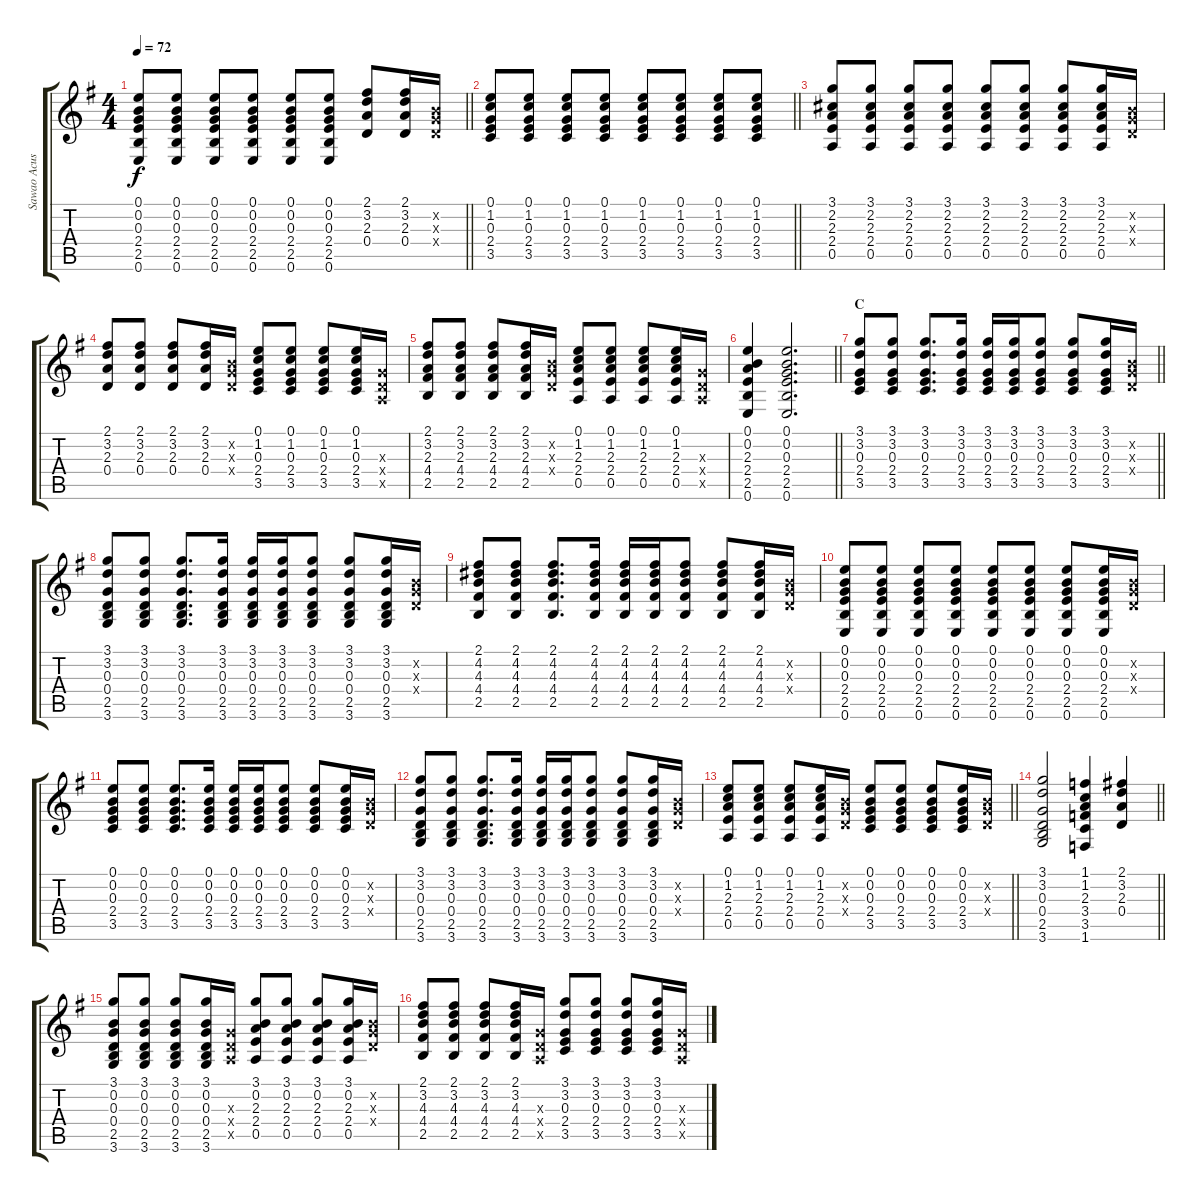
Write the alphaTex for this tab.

\track ("Sawao Acustic" "Sawao Acus") {instrument acousticguitarsteel}
\staff {score tabs}
\tuning (E4 B3 G3 D3 A2 E2) {hide}
\ts (4 4)
\tempo 72
\clef g2
\barLineRight lightlight
\ks g
(0.1 0.2 0.3 2.4 2.5 0.6).8{dy f} (0.1 0.2 0.3 2.4 2.5 0.6).8 (0.1 0.2 0.3 2.4 2.5 0.6).8 (0.1 0.2 0.3 2.4 2.5 0.6).8 (0.1 0.2 0.3 2.4 2.5 0.6).8 (0.1 0.2 0.3 2.4 2.5 0.6).8 (2.1 3.2 2.3 0.4).8 (2.1 3.2 2.3 0.4).16 (0.2{x} 0.3{x} 0.4{x}).16 |
\section ("" "")
\barLineRight lightlight
(0.1 1.2 0.3 2.4 3.5).8 (0.1 1.2 0.3 2.4 3.5).8 (0.1 1.2 0.3 2.4 3.5).8 (0.1 1.2 0.3 2.4 3.5).8 (0.1 1.2 0.3 2.4 3.5).8 (0.1 1.2 0.3 2.4 3.5).8 (0.1 1.2 0.3 2.4 3.5).8 (0.1 1.2 0.3 2.4 3.5).8 |
(3.1 2.2 2.3 2.4 0.5).8 (3.1 2.2 2.3 2.4 0.5).8 (3.1 2.2 2.3 2.4 0.5).8 (3.1 2.2 2.3 2.4 0.5).8 (3.1 2.2 2.3 2.4 0.5).8 (3.1 2.2 2.3 2.4 0.5).8 (3.1 2.2 2.3 2.4 0.5).8 (3.1 2.2 2.3 2.4 0.5).16 (0.2{x} 0.3{x} 0.4{x}).16 |
(2.1 3.2 2.3 0.4).8 (2.1 3.2 2.3 0.4).8 (2.1 3.2 2.3 0.4).8 (2.1 3.2 2.3 0.4).16 (0.2{x} 0.3{x} 0.4{x}).16 (0.1 1.2 0.3 2.4 3.5).8 (0.1 1.2 0.3 2.4 3.5).8 (0.1 1.2 0.3 2.4 3.5).8 (0.1 1.2 0.3 2.4 3.5).16 (0.3{x} 0.4{x} 0.5{x}).16 |
(2.1 3.2 2.3 4.4 2.5).8 (2.1 3.2 2.3 4.4 2.5).8 (2.1 3.2 2.3 4.4 2.5).8 (2.1 3.2 2.3 4.4 2.5).16 (0.2{x} 0.3{x} 0.4{x}).16 (0.1 1.2 2.3 2.4 0.5).8 (0.1 1.2 2.3 2.4 0.5).8 (0.1 1.2 2.3 2.4 0.5).8 (0.1 1.2 2.3 2.4 0.5).16 (0.3{x} 0.4{x} 0.5{x}).16 |
\barLineRight lightlight
(0.1 0.2 2.3 2.4 2.5 0.6).4 (0.1 0.2 0.3 2.4 2.5 0.6).2{d} |
\section ("" "C")
\barLineRight lightlight
(3.1 3.2 0.3 2.4 3.5).8 (3.1 3.2 0.3 2.4 3.5).8 (3.1 3.2 0.3 2.4 3.5).8{d} (3.1 3.2 0.3 2.4 3.5).16 (3.1 3.2 0.3 2.4 3.5).16 (3.1 3.2 0.3 2.4 3.5).16 (3.1 3.2 0.3 2.4 3.5).8 (3.1 3.2 0.3 2.4 3.5).8 (3.1 3.2 0.3 2.4 3.5).16 (0.2{x} 0.3{x} 0.4{x}).16 |
\section ("" "")
(3.1 3.2 0.3 0.4 2.5 3.6).8 (3.1 3.2 0.3 0.4 2.5 3.6).8 (3.1 3.2 0.3 0.4 2.5 3.6).8{d} (3.1 3.2 0.3 0.4 2.5 3.6).16 (3.1 3.2 0.3 0.4 2.5 3.6).16 (3.1 3.2 0.3 0.4 2.5 3.6).16 (3.1 3.2 0.3 0.4 2.5 3.6).8 (3.1 3.2 0.3 0.4 2.5 3.6).8 (3.1 3.2 0.3 0.4 2.5 3.6).16 (0.2{x} 0.3{x} 0.4{x}).16 |
(2.1 4.2 4.3 4.4 2.5).8 (2.1 4.2 4.3 4.4 2.5).8 (2.1 4.2 4.3 4.4 2.5).8{d} (2.1 4.2 4.3 4.4 2.5).16 (2.1 4.2 4.3 4.4 2.5).16 (2.1 4.2 4.3 4.4 2.5).16 (2.1 4.2 4.3 4.4 2.5).8 (2.1 4.2 4.3 4.4 2.5).8 (2.1 4.2 4.3 4.4 2.5).16 (0.2{x} 0.3{x} 0.4{x}).16 |
(0.1 0.2 0.3 2.4 2.5 0.6).8 (0.1 0.2 0.3 2.4 2.5 0.6).8 (0.1 0.2 0.3 2.4 2.5 0.6).8 (0.1 0.2 0.3 2.4 2.5 0.6).8 (0.1 0.2 0.3 2.4 2.5 0.6).8 (0.1 0.2 0.3 2.4 2.5 0.6).8 (0.1 0.2 0.3 2.4 2.5 0.6).8 (0.1 0.2 0.3 2.4 2.5 0.6).16 (0.2{x} 0.3{x} 0.4{x}).16 |
(0.1 0.2 0.3 2.4 3.5).8 (0.1 0.2 0.3 2.4 3.5).8 (0.1 0.2 0.3 2.4 3.5).8{d} (0.1 0.2 0.3 2.4 3.5).16 (0.1 0.2 0.3 2.4 3.5).16 (0.1 0.2 0.3 2.4 3.5).16 (0.1 0.2 0.3 2.4 3.5).8 (0.1 0.2 0.3 2.4 3.5).8 (0.1 0.2 0.3 2.4 3.5).16 (0.2{x} 0.3{x} 0.4{x}).16 |
(3.1 3.2 0.3 0.4 2.5 3.6).8 (3.1 3.2 0.3 0.4 2.5 3.6).8 (3.1 3.2 0.3 0.4 2.5 3.6).8{d} (3.1 3.2 0.3 0.4 2.5 3.6).16 (3.1 3.2 0.3 0.4 2.5 3.6).16 (3.1 3.2 0.3 0.4 2.5 3.6).16 (3.1 3.2 0.3 0.4 2.5 3.6).8 (3.1 3.2 0.3 0.4 2.5 3.6).8 (3.1 3.2 0.3 0.4 2.5 3.6).16 (0.2{x} 0.3{x} 0.4{x}).16 |
\barLineRight lightlight
(0.1 1.2 2.3 2.4 0.5).8 (0.1 1.2 2.3 2.4 0.5).8 (0.1 1.2 2.3 2.4 0.5).8 (0.1 1.2 2.3 2.4 0.5).16 (0.2{x} 0.3{x} 0.4{x}).16 (0.1 0.2 0.3 2.4 3.5).8 (0.1 0.2 0.3 2.4 3.5).8 (0.1 0.2 0.3 2.4 3.5).8 (0.1 0.2 0.3 2.4 3.5).16 (0.2{x} 0.3{x} 0.4{x}).16 |
\section ("" "")
\barLineRight lightlight
(3.1 3.2 0.3 0.4 2.5 3.6).2 (1.1 1.2 2.3 3.4 3.5 1.6).4 (2.1 3.2 2.3 0.4).4 |
\section ("" "")
(3.1 0.2 0.3 0.4 2.5 3.6).8 (3.1 0.2 0.3 0.4 2.5 3.6).8 (3.1 0.2 0.3 0.4 2.5 3.6).8 (3.1 0.2 0.3 0.4 2.5 3.6).16 (0.3{x} 0.4{x} 0.5{x}).16 (3.1 0.2 2.3 2.4 0.5).8 (3.1 0.2 2.3 2.4 0.5).8 (3.1 0.2 2.3 2.4 0.5).8 (3.1 0.2 2.3 2.4 0.5).16 (0.2{x} 0.3{x} 0.4{x}).16 |
(2.1 3.2 4.3 4.4 2.5).8 (2.1 3.2 4.3 4.4 2.5).8 (2.1 3.2 4.3 4.4 2.5).8 (2.1 3.2 4.3 4.4 2.5).16 (0.3{x} 0.4{x} 0.5{x}).16 (3.1 3.2 0.3 2.4 3.5).8 (3.1 3.2 0.3 2.4 3.5).8 (3.1 3.2 0.3 2.4 3.5).8 (3.1 3.2 0.3 2.4 3.5).16 (0.3{x} 0.4{x} 0.5{x}).16
